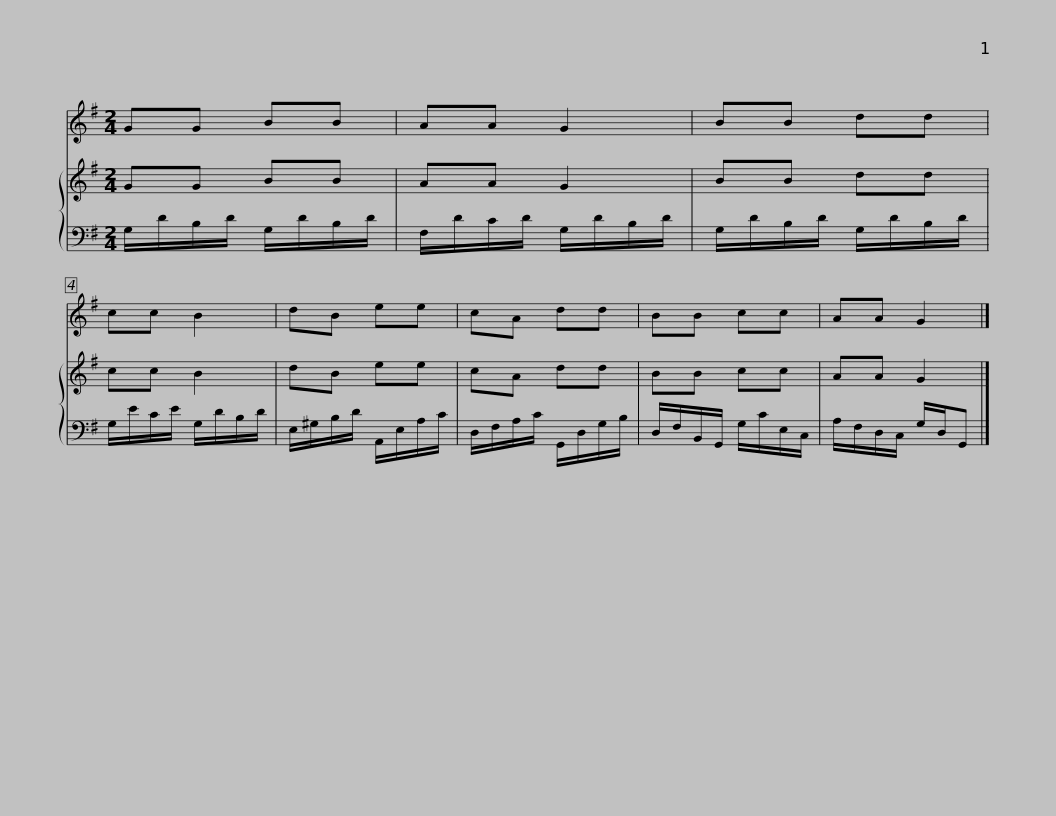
X:1
%%score 1 { 2 | 3 }
L:1/8
M:2/4
I:linebreak $
K:G
V:1 treble
V:2 treble
V:3 bass
V:1
 GG BB | AA G2 | BB dd | cc B2 | dB ee |$ %5
 cA dd | BB cc | AA G2 |] %8
V:2
 GG BB | AA G2 | BB dd | cc B2 | dB ee |$ %5
 cA dd | BB cc | AA G2 |] %8
V:3
 G,/D/B,/D/ G,/D/B,/D/ | F,/D/C/D/ G,/D/B,/D/ | G,/D/B,/D/ G,/D/B,/D/ | G,/E/C/E/ G,/D/B,/D/ | E,/^G,/B,/D/ A,,/E,/A,/C/ |$ %5
 D,/F,/A,/C/ G,,/D,/G,/B,/ | D,/F,/B,,/G,,/ G,/C/E,/C,/ | A,/F,/D,/C,/ G,/D,/G,, |] %8
